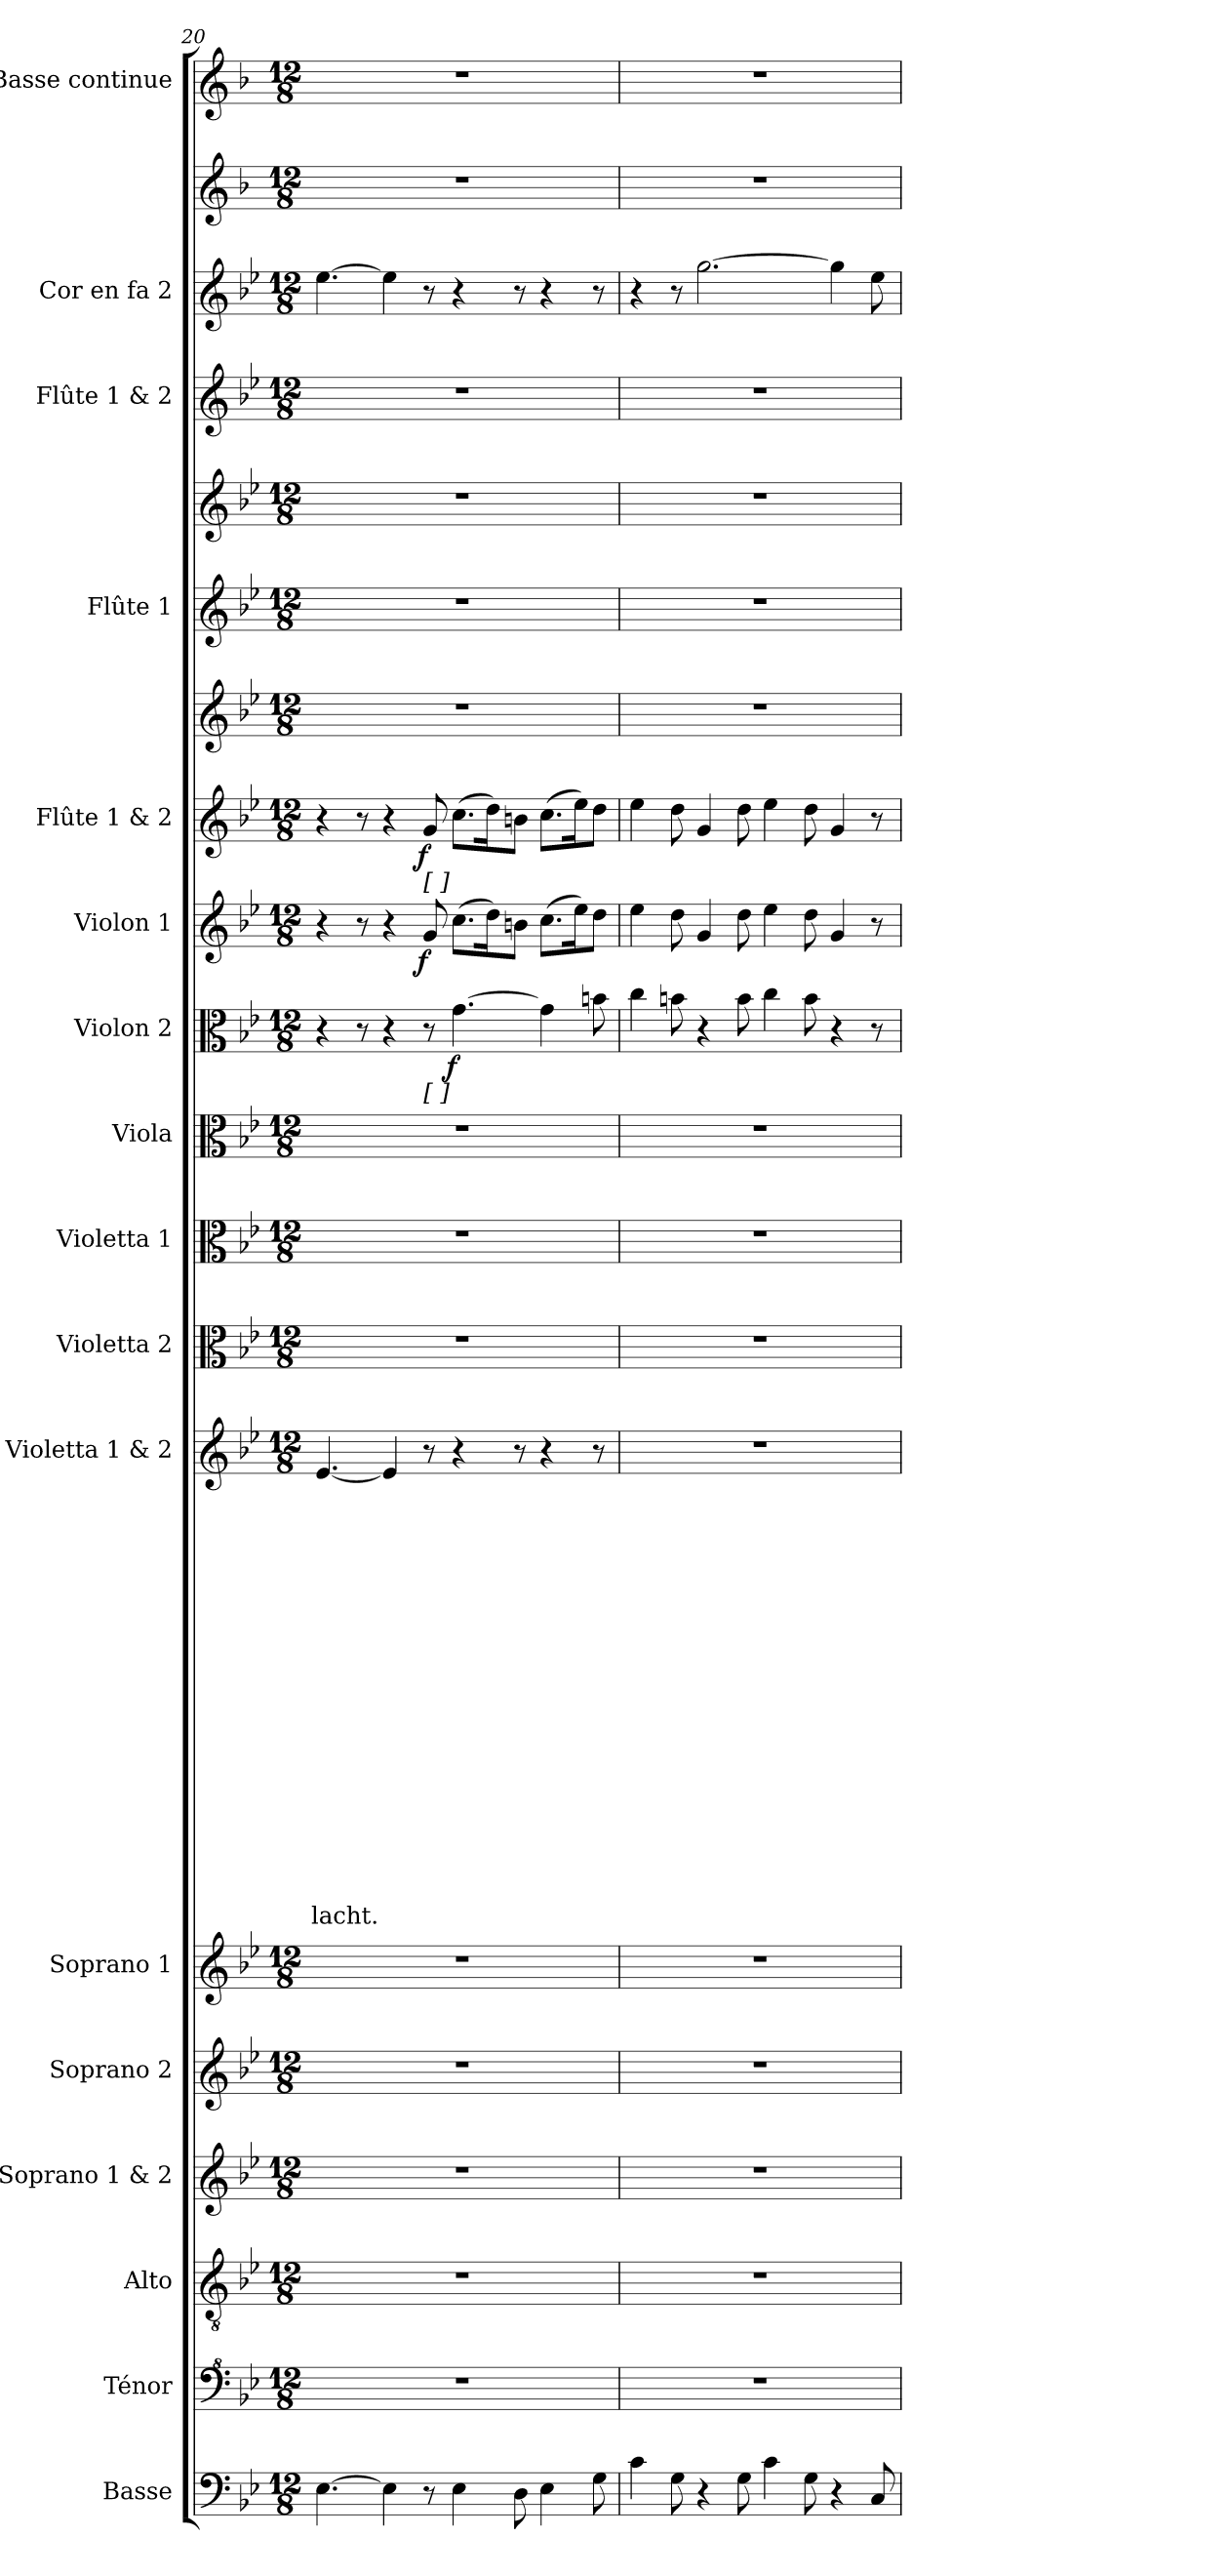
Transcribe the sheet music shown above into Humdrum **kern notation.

**kern	**kern	**kern	**kern	**kern	**kern	**kern	**text	**text	**text	**text	**text	**text	**text	**text	**text	**text	**text	**text	**text	**text	**text	**text	**text	**text	**text	**kern	**kern	**kern	**kern	**dynam	**kern	**dynam	**kern	**kern	**dynam	**kern	**kern	**kern	**kern	**kern	**kern
*part17	*part16	*part15	*part14	*part13	*part12	*part11	*part11	*part11	*part11	*part11	*part11	*part11	*part11	*part11	*part11	*part11	*part11	*part11	*part11	*part11	*part11	*part11	*part11	*part11	*part11	*part10	*part9	*part8	*part7	*part7	*part6	*part6	*part5	*part5	*part5	*part4	*part4	*part3	*part2	*part2	*part1
*staff20	*staff19	*staff18	*staff17	*staff16	*staff15	*staff14	*staff14	*staff14	*staff14	*staff14	*staff14	*staff14	*staff14	*staff14	*staff14	*staff14	*staff14	*staff14	*staff14	*staff14	*staff14	*staff14	*staff14	*staff14	*staff14	*staff13	*staff12	*staff11	*staff10	*staff10	*staff9	*staff9	*staff8	*staff7	*staff7/8	*staff6	*staff5	*staff4	*staff3	*staff2	*staff1
*I"Basse	*I"Ténor	*I"Alto	*I"Soprano 1 & 2	*I"Soprano 2	*I"Soprano 1	*I"Violetta 1 & 2	*	*	*	*	*	*	*	*	*	*	*	*	*	*	*	*	*	*	*	*I"Violetta 2	*I"Violetta 1	*I"Viola	*I"Violon 2	*	*I"Violon 1	*	*I"Flûte 1 & 2	*	*	*I"Flûte 1	*	*I"Flûte 1 & 2	*I"Cor en fa 2	*	*I"Basse continue
*I'Bas	*I'T	*I'A	*I'Pno	*I'S 2	*I'S 1	*	*	*	*	*	*	*	*	*	*	*	*	*	*	*	*	*	*	*	*	*I'Vta 2	*I'Vta 1	*I'Vla	*I'Vln 2	*	*I'Vln 1	*	*I'Vln 1	*	*	*I'Fl 1	*	*	*I'Cor 2	*	*I'BC
!!LO:LB:g=z
*clefF4	*clefF^4	*clefGv2	*clefG2	*clefG2	*clefG2	*clefG2	*	*	*	*	*	*	*	*	*	*	*	*	*	*	*	*	*	*	*	*clefC3	*clefC3	*clefC3	*clefC3	*	*clefG2	*	*clefG2	*clefG2	*	*clefG2	*clefG2	*clefG2	*clefG2	*clefG2	*clefG2
*ITrd7c12	*	*	*	*	*	*	*	*	*	*	*	*	*	*	*	*	*	*	*	*	*	*	*	*	*	*	*	*	*	*	*	*	*	*	*	*	*	*	*	*ITrd4c7	*ITrd4c7
*k[b-e-]	*k[b-e-]	*k[b-e-]	*k[b-e-]	*k[b-e-]	*k[b-e-]	*k[b-e-]	*	*	*	*	*	*	*	*	*	*	*	*	*	*	*	*	*	*	*	*k[b-e-]	*k[b-e-]	*k[b-e-]	*k[b-e-]	*	*k[b-e-]	*	*k[b-e-]	*k[b-e-]	*	*k[b-e-]	*k[b-e-]	*k[b-e-]	*k[b-e-]	*k[b-e-]	*k[b-e-]
*B-:	*B-:	*B-:	*B-:	*B-:	*B-:	*B-:	*	*	*	*	*	*	*	*	*	*	*	*	*	*	*	*	*	*	*	*B-:	*B-:	*B-:	*B-:	*	*B-:	*	*B-:	*B-:	*	*B-:	*B-:	*B-:	*B-:	*B-:	*B-:
*M12/8	*M12/8	*M12/8	*M12/8	*M12/8	*M12/8	*M12/8	*	*	*	*	*	*	*	*	*	*	*	*	*	*	*	*	*	*	*	*M12/8	*M12/8	*M12/8	*M12/8	*	*M12/8	*	*M12/8	*M12/8	*	*M12/8	*M12/8	*M12/8	*M12/8	*M12/8	*M12/8
=20	=20	=20	=20	=20	=20	=20	=20	=20	=20	=20	=20	=20	=20	=20	=20	=20	=20	=20	=20	=20	=20	=20	=20	=20	=20	=20	=20	=20	=20	=20	=20	=20	=20	=20	=20	=20	=20	=20	=20	=20	=20
[4.EE-\	1.r	1.r	1.r	1.r	1.r	[4.e-/	.	.	.	.	.	.	.	.	.	.	.	.	.	.	.	.	.	.	lacht.	1.r	1.r	1.r	4r	.	4r	.	4r	1.r	.	1.r	1.r	1.r	[4.ee-\	1.r	1.r
.	.	.	.	.	.	.	.	.	.	.	.	.	.	.	.	.	.	.	.	.	.	.	.	.	.	.	.	.	8r	.	8r	.	8r	.	.	.	.	.	.	.	.
4EE-\]	.	.	.	.	.	4e-/]	.	.	.	.	.	.	.	.	.	.	.	.	.	.	.	.	.	.	.	.	.	.	4r	.	4r	.	4r	.	.	.	.	.	4ee-\]	.	.
!	!	!	!	!	!	!	!	!	!	!	!	!	!	!	!	!	!	!	!	!	!	!	!	!	!	!	!	!	!	!	!	!	!LO:TX:b:B:t=[    ]	!	!	!	!	!	!	!	!
!	!	!	!	!	!	!	!	!	!	!	!	!	!	!	!	!	!	!	!	!	!	!	!	!	!	!	!	!	!LO:TX:b:B:t=[    ]	!	!	!	!	!	!	!	!	!	!	!	!
!	!	!	!	!	!	!	!	!	!	!	!	!	!	!	!	!	!	!	!	!	!	!	!	!	!	!	!	!	!	!	!	!LO:DY:b:cj	!	!	!LO:DY:b=2:cj	!	!	!	!	!	!
8r	.	.	.	.	.	8r	.	.	.	.	.	.	.	.	.	.	.	.	.	.	.	.	.	.	.	.	.	.	8r	.	8g/	f	8g/	.	f	.	.	.	8r	.	.
!	!	!	!	!	!	!	!	!	!	!	!	!	!	!	!	!	!	!	!	!	!	!	!	!	!	!	!	!	!	!LO:DY:b:cj	!	!	!	!	!	!	!	!	!	!	!
4EE-\	.	.	.	.	.	4r	.	.	.	.	.	.	.	.	.	.	.	.	.	.	.	.	.	.	.	.	.	.	[4.g\	f	(>8.cc\L	.	(>8.cc\L	.	.	.	.	.	4r	.	.
.	.	.	.	.	.	.	.	.	.	.	.	.	.	.	.	.	.	.	.	.	.	.	.	.	.	.	.	.	.	.	16dd\k)	.	16dd\k)	.	.	.	.	.	.	.	.
8DD\	.	.	.	.	.	8r	.	.	.	.	.	.	.	.	.	.	.	.	.	.	.	.	.	.	.	.	.	.	.	.	8bn\J	.	8bn\J	.	.	.	.	.	8r	.	.
4EE-\	.	.	.	.	.	4r	.	.	.	.	.	.	.	.	.	.	.	.	.	.	.	.	.	.	.	.	.	.	4g\]	.	(>8.cc\L	.	(>8.cc\L	.	.	.	.	.	4r	.	.
.	.	.	.	.	.	.	.	.	.	.	.	.	.	.	.	.	.	.	.	.	.	.	.	.	.	.	.	.	.	.	16ee-\k)	.	16ee-\k)	.	.	.	.	.	.	.	.
8GG\	.	.	.	.	.	8r	.	.	.	.	.	.	.	.	.	.	.	.	.	.	.	.	.	.	.	.	.	.	8bn\	.	8dd\J	.	8dd\J	.	.	.	.	.	8r	.	.
=21	=21	=21	=21	=21	=21	=21	=21	=21	=21	=21	=21	=21	=21	=21	=21	=21	=21	=21	=21	=21	=21	=21	=21	=21	=21	=21	=21	=21	=21	=21	=21	=21	=21	=21	=21	=21	=21	=21	=21	=21	=21
4C\	1.r	1.r	1.r	1.r	1.r	1.r	.	.	.	.	.	.	.	.	.	.	.	.	.	.	.	.	.	.	.	1.r	1.r	1.r	4cc\	.	4ee-\	.	4ee-\	1.r	.	1.r	1.r	1.r	4r	1.r	1.r
8GG\	.	.	.	.	.	.	.	.	.	.	.	.	.	.	.	.	.	.	.	.	.	.	.	.	.	.	.	.	8bn\	.	8dd\	.	8dd\	.	.	.	.	.	8r	.	.
4r	.	.	.	.	.	.	.	.	.	.	.	.	.	.	.	.	.	.	.	.	.	.	.	.	.	.	.	.	4r	.	4g/	.	4g/	.	.	.	.	.	[2.gg\	.	.
8GG\	.	.	.	.	.	.	.	.	.	.	.	.	.	.	.	.	.	.	.	.	.	.	.	.	.	.	.	.	8b\	.	8dd\	.	8dd\	.	.	.	.	.	.	.	.
4C\	.	.	.	.	.	.	.	.	.	.	.	.	.	.	.	.	.	.	.	.	.	.	.	.	.	.	.	.	4cc\	.	4ee-\	.	4ee-\	.	.	.	.	.	.	.	.
8GG\	.	.	.	.	.	.	.	.	.	.	.	.	.	.	.	.	.	.	.	.	.	.	.	.	.	.	.	.	8b\	.	8dd\	.	8dd\	.	.	.	.	.	.	.	.
4r	.	.	.	.	.	.	.	.	.	.	.	.	.	.	.	.	.	.	.	.	.	.	.	.	.	.	.	.	4r	.	4g/	.	4g/	.	.	.	.	.	4gg\]	.	.
8CC/	.	.	.	.	.	.	.	.	.	.	.	.	.	.	.	.	.	.	.	.	.	.	.	.	.	.	.	.	8r	.	8r	.	8r	.	.	.	.	.	8ee-\	.	.
=	=	=	=	=	=	=	=	=	=	=	=	=	=	=	=	=	=	=	=	=	=	=	=	=	=	=	=	=	=	=	=	=	=	=	=	=	=	=	=	=	=
*-	*-	*-	*-	*-	*-	*-	*-	*-	*-	*-	*-	*-	*-	*-	*-	*-	*-	*-	*-	*-	*-	*-	*-	*-	*-	*-	*-	*-	*-	*-	*-	*-	*-	*-	*-	*-	*-	*-	*-	*-	*-
